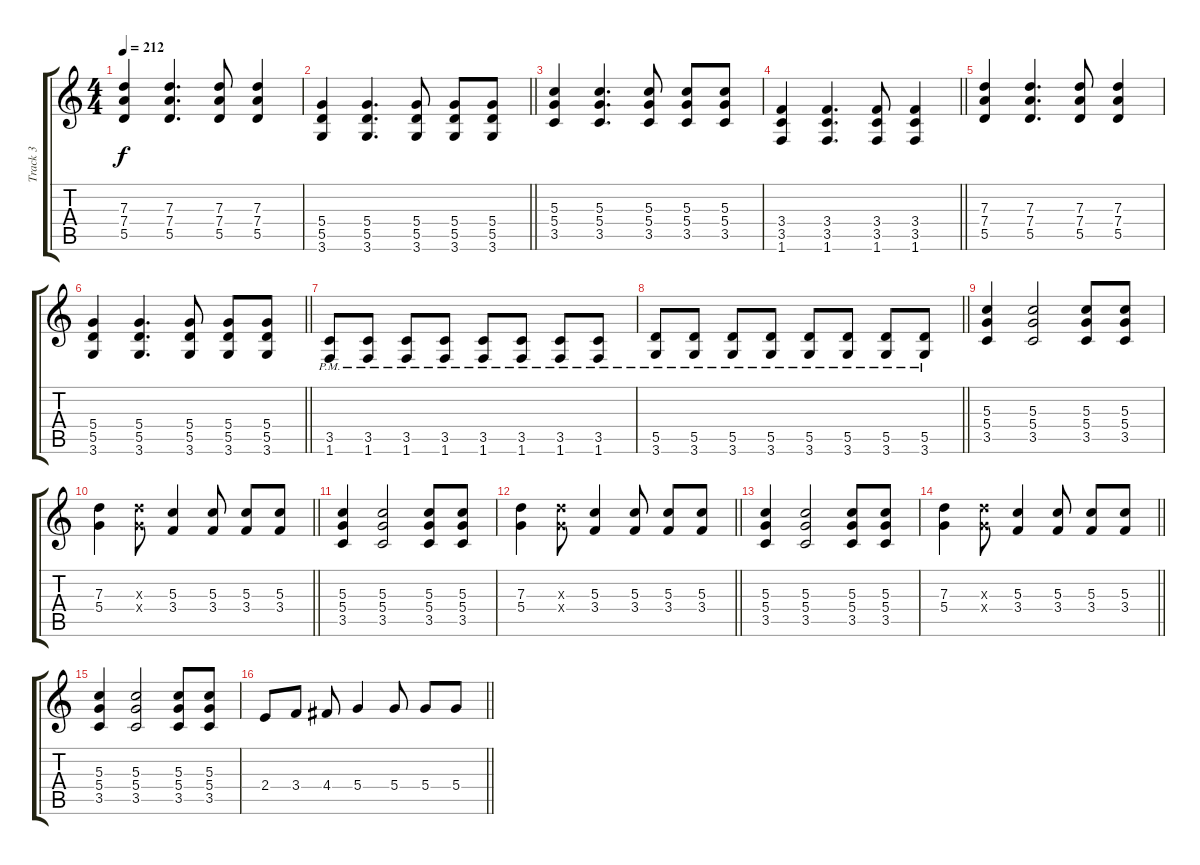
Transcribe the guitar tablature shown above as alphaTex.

\track ("Track 3" "Track 3") {instrument distortionguitar}
\staff {score tabs}
\tuning (E4 B3 G3 D3 A2 E2) {hide}
\ts (4 4)
\tempo 212
\clef g2
\ks c
(7.3 7.4 5.5).4{dy f} (7.3 7.4 5.5).4{d} (7.3 7.4 5.5).8 (7.3 7.4 5.5).4 |
\barLineRight lightlight
(5.4 5.5 3.6).4 (5.4 5.5 3.6).4{d} (5.4 5.5 3.6).8 (5.4 5.5 3.6).8 (5.4 5.5 3.6).8 |
(5.3 5.4 3.5).4 (5.3 5.4 3.5).4{d} (5.3 5.4 3.5).8 (5.3 5.4 3.5).8 (5.3 5.4 3.5).8 |
\barLineRight lightlight
(3.4 3.5 1.6).4 (3.4 3.5 1.6).4{d} (3.4 3.5 1.6).8 (3.4 3.5 1.6).4 |
(7.3 7.4 5.5).4 (7.3 7.4 5.5).4{d} (7.3 7.4 5.5).8 (7.3 7.4 5.5).4 |
\barLineRight lightlight
(5.4 5.5 3.6).4 (5.4 5.5 3.6).4{d} (5.4 5.5 3.6).8 (5.4 5.5 3.6).8 (5.4 5.5 3.6).8 |
(3.5{pm} 1.6{pm}).8 (3.5{pm} 1.6{pm}).8 (3.5{pm} 1.6{pm}).8 (3.5{pm} 1.6{pm}).8 (3.5{pm} 1.6{pm}).8 (3.5{pm} 1.6{pm}).8 (3.5{pm} 1.6{pm}).8 (3.5{pm} 1.6{pm}).8 |
\barLineRight lightlight
(5.5{pm} 3.6{pm}).8 (5.5{pm} 3.6{pm}).8 (5.5{pm} 3.6{pm}).8 (5.5{pm} 3.6{pm}).8 (5.5{pm} 3.6{pm}).8 (5.5{pm} 3.6{pm}).8 (5.5{pm} 3.6{pm}).8 (5.5{pm} 3.6{pm}).8 |
(5.3 5.4 3.5).4 (5.3 5.4 3.5).2 (5.3 5.4 3.5).8 (5.3 5.4 3.5).8 |
\barLineRight lightlight
(7.3 5.4).4 (7.3{x} 5.4{x}).8 (5.3 3.4).4 (5.3 3.4).8 (5.3 3.4).8 (5.3 3.4).8 |
(5.3 5.4 3.5).4 (5.3 5.4 3.5).2 (5.3 5.4 3.5).8 (5.3 5.4 3.5).8 |
\barLineRight lightlight
(7.3 5.4).4 (7.3{x} 5.4{x}).8 (5.3 3.4).4 (5.3 3.4).8 (5.3 3.4).8 (5.3 3.4).8 |
(5.3 5.4 3.5).4 (5.3 5.4 3.5).2 (5.3 5.4 3.5).8 (5.3 5.4 3.5).8 |
\barLineRight lightlight
(7.3 5.4).4 (7.3{x} 5.4{x}).8 (5.3 3.4).4 (5.3 3.4).8 (5.3 3.4).8 (5.3 3.4).8 |
(5.3 5.4 3.5).4 (5.3 5.4 3.5).2 (5.3 5.4 3.5).8 (5.3 5.4 3.5).8 |
\barLineRight lightlight
2.4.8 3.4.8 4.4.8 5.4.4 5.4.8 5.4.8 5.4.8
